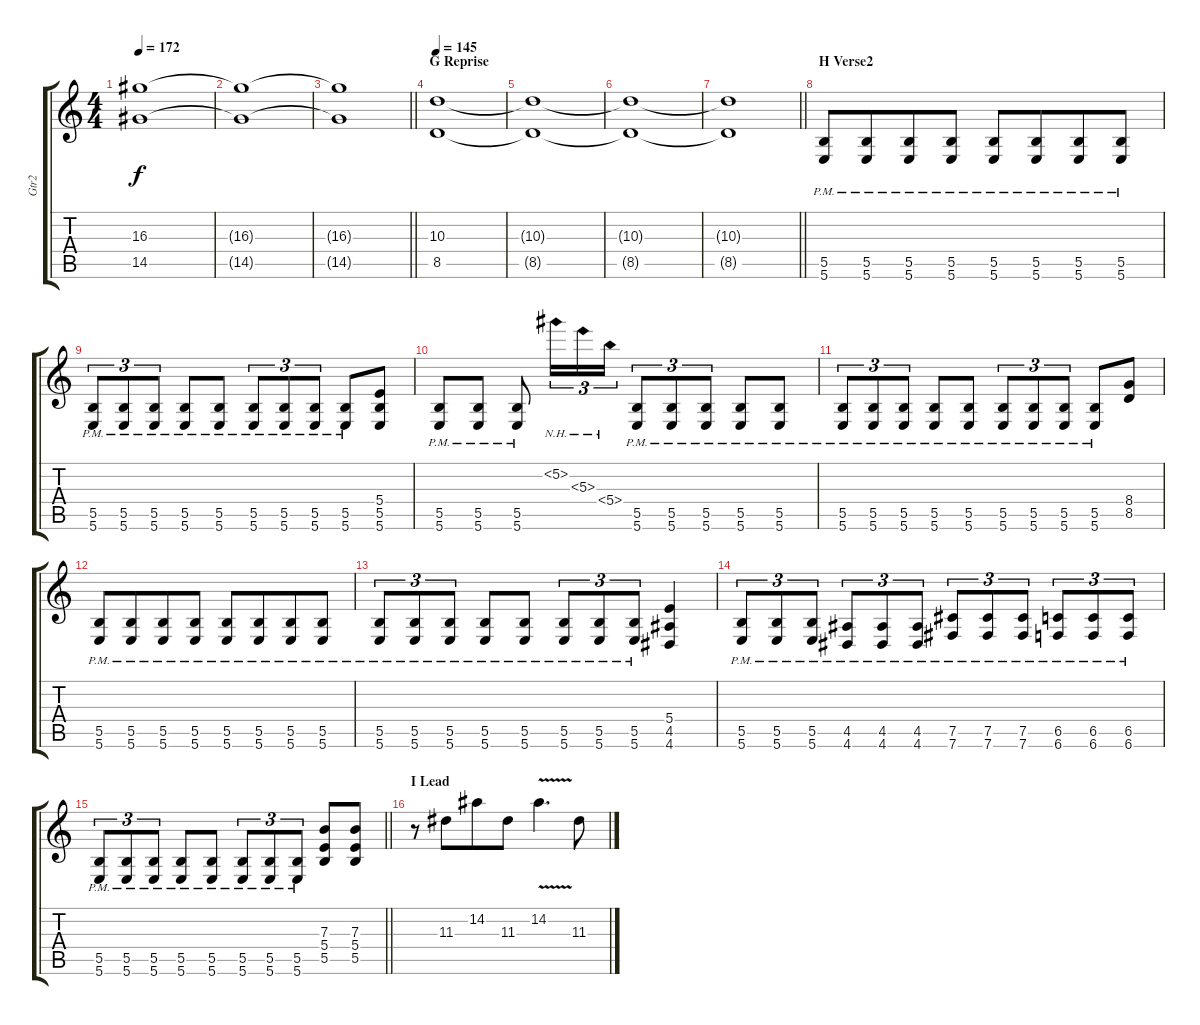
\track ("Gtr2" "Gtr2") {instrument distortionguitar}
\staff {score tabs}
\tuning (Db4 Ab3 E3 B2 Gb2 B1) {hide}
\ts (4 4)
\tempo 172
\clef g2
\ks c
(16.3{t} 14.5{t}).1{dy f} |
(16.3{t} 14.5{t}).1 |
\barLineRight lightlight
(16.3{t} 14.5{t}).1 |
\section ("" "G Reprise")
\tempo 145
(10.3 8.5).1 |
(10.3{t} 8.5{t}).1 |
(10.3{t} 8.5{t}).1 |
\barLineRight lightlight
(10.3{t} 8.5{t}).1 |
\section ("" "H Verse2")
(5.5 5.6{pm}).8 (5.5 5.6{pm}).8{beam merge} (5.5 5.6{pm}).8 (5.5 5.6{pm}).8 (5.5 5.6{pm}).8 (5.5 5.6{pm}).8{beam merge} (5.5 5.6{pm}).8 (5.5 5.6{pm}).8 |
(5.5 5.6{pm}).8{tu (3 2)} (5.5 5.6{pm}).8{tu (3 2)} (5.5 5.6{pm}).8{tu (3 2)} (5.5 5.6{pm}).8 (5.5 5.6{pm}).8 (5.5 5.6{pm}).8{tu (3 2)} (5.5 5.6{pm}).8{tu (3 2)} (5.5 5.6{pm}).8{tu (3 2)} (5.5 5.6{pm}).8 (5.4 5.5 5.6).8 |
(5.5 5.6{pm}).8 (5.5 5.6{pm}).8 (5.5 5.6{pm}).8 5.2{nh}.16{tu (3 2)} 5.3{nh}.16{tu (3 2)} 5.4{nh}.16{tu (3 2)} (5.5 5.6{pm}).8{tu (3 2)} (5.5 5.6{pm}).8{tu (3 2)} (5.5 5.6{pm}).8{tu (3 2)} (5.5 5.6{pm}).8 (5.5 5.6{pm}).8 |
(5.5 5.6{pm}).8{tu (3 2)} (5.5 5.6{pm}).8{tu (3 2)} (5.5 5.6{pm}).8{tu (3 2)} (5.5 5.6{pm}).8 (5.5 5.6{pm}).8 (5.5 5.6{pm}).8{tu (3 2)} (5.5 5.6{pm}).8{tu (3 2)} (5.5 5.6{pm}).8{tu (3 2)} (5.5 5.6{pm}).8 (8.4 8.5).8 |
(5.5 5.6{pm}).8 (5.5 5.6{pm}).8{beam merge} (5.5 5.6{pm}).8 (5.5 5.6{pm}).8 (5.5 5.6{pm}).8 (5.5 5.6{pm}).8{beam merge} (5.5 5.6{pm}).8 (5.5 5.6{pm}).8 |
(5.5 5.6{pm}).8{tu (3 2)} (5.5 5.6{pm}).8{tu (3 2)} (5.5 5.6{pm}).8{tu (3 2)} (5.5 5.6{pm}).8 (5.5 5.6{pm}).8 (5.5 5.6{pm}).8{tu (3 2)} (5.5 5.6{pm}).8{tu (3 2)} (5.5 5.6{pm}).8{tu (3 2)} (5.4 4.5 4.6).4 |
(5.5{pm} 5.6{pm}).8{tu (3 2)} (5.5{pm} 5.6{pm}).8{tu (3 2)} (5.5{pm} 5.6{pm}).8{tu (3 2)} (4.5{pm} 4.6{pm}).8{tu (3 2)} (4.5{pm} 4.6{pm}).8{tu (3 2)} (4.5{pm} 4.6{pm}).8{tu (3 2)} (7.5{pm} 7.6{pm}).8{tu (3 2)} (7.5{pm} 7.6{pm}).8{tu (3 2)} (7.5{pm} 7.6{pm}).8{tu (3 2)} (6.5{pm} 6.6{pm}).8{tu (3 2)} (6.5{pm} 6.6{pm}).8{tu (3 2)} (6.5{pm} 6.6{pm}).8{tu (3 2)} |
\barLineRight lightlight
(5.5{pm} 5.6{pm}).8{tu (3 2)} (5.5{pm} 5.6{pm}).8{tu (3 2)} (5.5{pm} 5.6{pm}).8{tu (3 2)} (5.5{pm} 5.6{pm}).8 (5.5{pm} 5.6{pm}).8 (5.5{pm} 5.6{pm}).8{tu (3 2)} (5.5{pm} 5.6{pm}).8{tu (3 2)} (5.5{pm} 5.6{pm}).8{tu (3 2)} (7.3 5.4 5.5).8 (7.3 5.4 5.5).8 |
\section ("" "I Lead")
r.8 11.3.8{beam merge} 14.2.8 11.3.8 14.2{v}.4{d} 11.3.8
